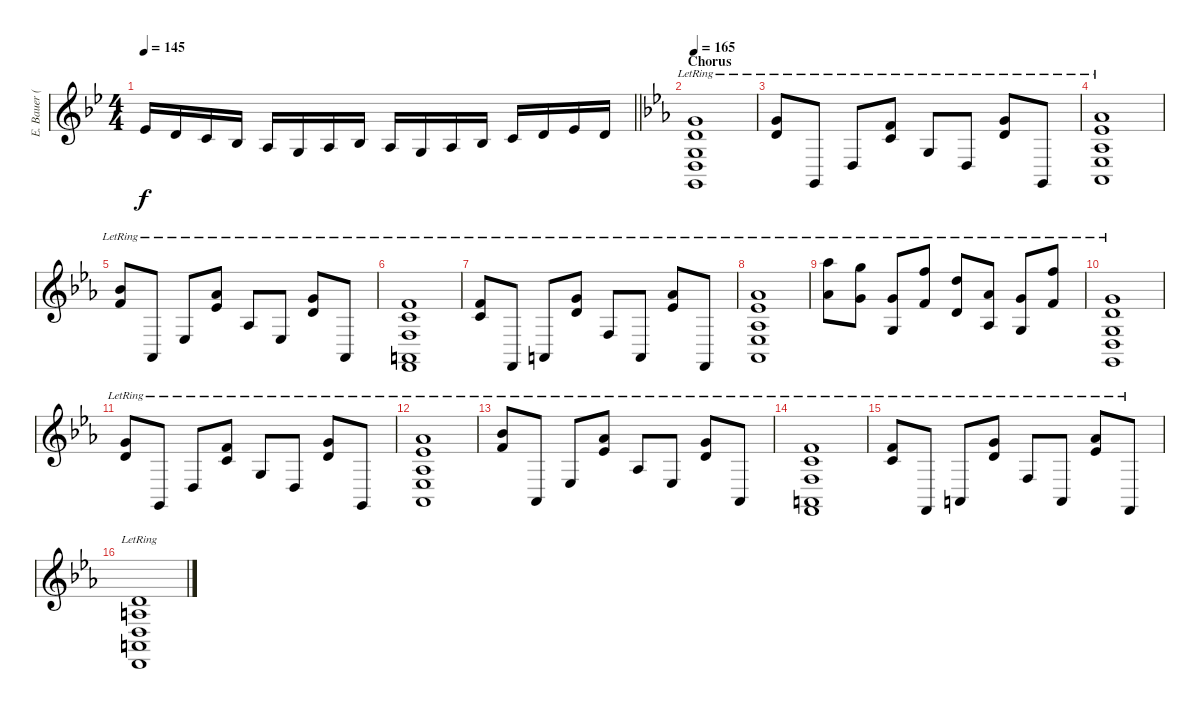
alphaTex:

\track ("E. Bauer (Keyboard)" "E. Bauer (") {instrument acousticgrandpiano}
\staff {score}
\tuning (E4 B3 G3 D3 A2 E2 B1) {hide}
\ts (4 4)
\tempo 145
\clef g2
\barLineRight lightlight
\ks gminor
4.2.16{dy f} 3.2.16 1.2.16 3.3.16 2.3.16 0.3.16 2.3.16 3.3.16 2.3.16 0.3.16 2.3.16 3.3.16 1.2.16 3.2.16 4.2.16 3.2.16 |
\section ("" "Chorus")
\tempo 165
\ks cminor
(3.1{lr} 3.2{lr} 5.4{lr} 5.5{lr} 3.6{lr}).1 |
(3.1{lr} 3.2{lr}).8 3.6{lr}.8 5.5{lr}.8 (1.1{lr} 1.2{lr}).8 5.4{lr}.8 5.5{lr}.8 (3.1{lr} 3.2{lr}).8 3.6{lr}.8 |
(4.1{lr} 4.2{lr} 6.4{lr} 6.5{lr} 4.6{lr}).1 |
(6.1{lr} 6.2{lr}).8 4.6{lr}.8 6.5{lr}.8 (4.1{lr} 4.2{lr}).8 6.4{lr}.8 6.5{lr}.8 (3.1{lr} 3.2{lr}).8 4.6{lr}.8 |
(1.1{lr} 1.2{lr} 3.4{lr} 0.5{lr} 1.6{lr}).1 |
(1.1{lr} 1.2{lr}).8 1.6{lr}.8 0.5{lr}.8 (3.1{lr} 3.2{lr}).8 3.4{lr}.8 0.5{lr}.8 (4.1{lr} 4.2{lr}).8 1.6{lr}.8 |
(4.1{lr} 4.2{lr} 6.4{lr} 6.5{lr} 4.6{lr}).1 |
(16.1{lr} 13.3{lr}).8 (15.1{lr} 12.3{lr}).8 (3.1{lr} 10.5{lr}).8 (13.1{lr} 10.3{lr}).8 (10.1{lr} 12.4{lr}).8 (4.1{lr} 11.5{lr}).8 (3.1{lr} 10.5{lr}).8 (13.1{lr} 10.3{lr}).8 |
(3.1{lr} 3.2{lr} 5.4{lr} 5.5{lr} 3.6{lr}).1 |
(3.1{lr} 3.2{lr}).8 3.6{lr}.8 5.5{lr}.8 (1.1{lr} 1.2{lr}).8 5.4{lr}.8 5.5{lr}.8 (3.1{lr} 3.2{lr}).8 3.6{lr}.8 |
(4.1{lr} 4.2{lr} 6.4{lr} 6.5{lr} 4.6{lr}).1 |
(6.1{lr} 6.2{lr}).8 4.6{lr}.8 6.5{lr}.8 (4.1{lr} 4.2{lr}).8 6.4{lr}.8 6.5{lr}.8 (3.1{lr} 3.2{lr}).8 4.6{lr}.8 |
(1.1{lr} 1.2{lr} 3.4{lr} 0.5{lr} 1.6{lr}).1 |
(1.1{lr} 1.2{lr}).8 1.6{lr}.8 0.5{lr}.8 (3.1{lr} 3.2{lr}).8 3.4{lr}.8 0.5{lr}.8 (4.1{lr} 4.2{lr}).8 1.6{lr}.8 |
(3.2{lr} 2.3{lr} 5.5{lr} 5.6{lr} 3.7{lr}).1
